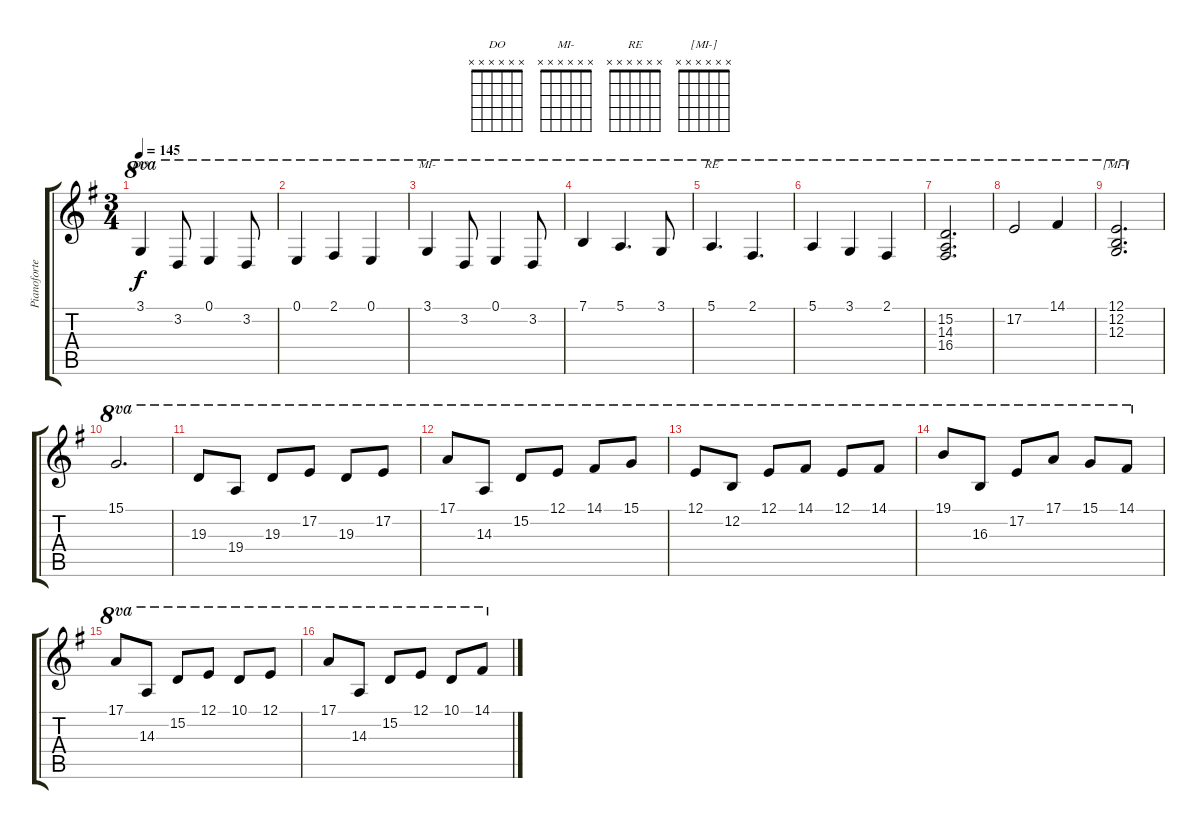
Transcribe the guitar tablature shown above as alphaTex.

\track ("Pianoforte" "Pianoforte") {instrument acousticgrandpiano}
\staff {score tabs}
\tuning (E4 B3 G3 D3 A2 E2) {hide}
\chord ("DO" x x x x x x)
\chord ("MI-" x x x x x x)
\chord ("RE" x x x x x x)
\chord ("[MI-]" x x x x x x)
\ts (3 4)
\tempo 145
\clef g2
\ks g
3.1.4{ch "DO" ot 8va dy f} 3.2.8{ot 8va} 0.1.4{ot 8va} 3.2.8{ot 8va} |
0.1.4{ot 8va} 2.1.4{ot 8va} 0.1.4{ot 8va} |
3.1.4{ch "MI-" ot 8va} 3.2.8{ot 8va} 0.1.4{ot 8va} 3.2.8{ot 8va} |
7.1.4{ot 8va} 5.1.4{d ot 8va} 3.1.8{ot 8va} |
5.1.4{d ch "RE" ot 8va} 2.1.4{d ot 8va} |
5.1.4{ot 8va} 3.1.4{ot 8va} 2.1.4{ot 8va} |
(15.2 14.3 16.4).2{d ot 8va} |
17.2.2{ot 8va} 14.1.4{ot 8va} |
(12.1 12.2 12.3).2{d ch "[MI-]" ot 8va} |
15.1.2{d ot 8va} |
19.3.8{ot 8va} 19.4.8{ot 8va} 19.3.8{ot 8va} 17.2.8{ot 8va} 19.3.8{ot 8va} 17.2.8{ot 8va} |
17.1.8{ot 8va} 14.3.8{ot 8va} 15.2.8{ot 8va} 12.1.8{ot 8va} 14.1.8{ot 8va} 15.1.8{ot 8va} |
12.1.8{ot 8va} 12.2.8{ot 8va} 12.1.8{ot 8va} 14.1.8{ot 8va} 12.1.8{ot 8va} 14.1.8{ot 8va} |
19.1.8{ot 8va} 16.3.8{ot 8va} 17.2.8{ot 8va} 17.1.8{ot 8va} 15.1.8{ot 8va} 14.1.8{ot 8va} |
17.1.8{ot 8va} 14.3.8{ot 8va} 15.2.8{ot 8va} 12.1.8{ot 8va} 10.1.8{ot 8va} 12.1.8{ot 8va} |
17.1.8{ot 8va} 14.3.8{ot 8va} 15.2.8{ot 8va} 12.1.8{ot 8va} 10.1.8{ot 8va} 14.1.8{ot 8va}
